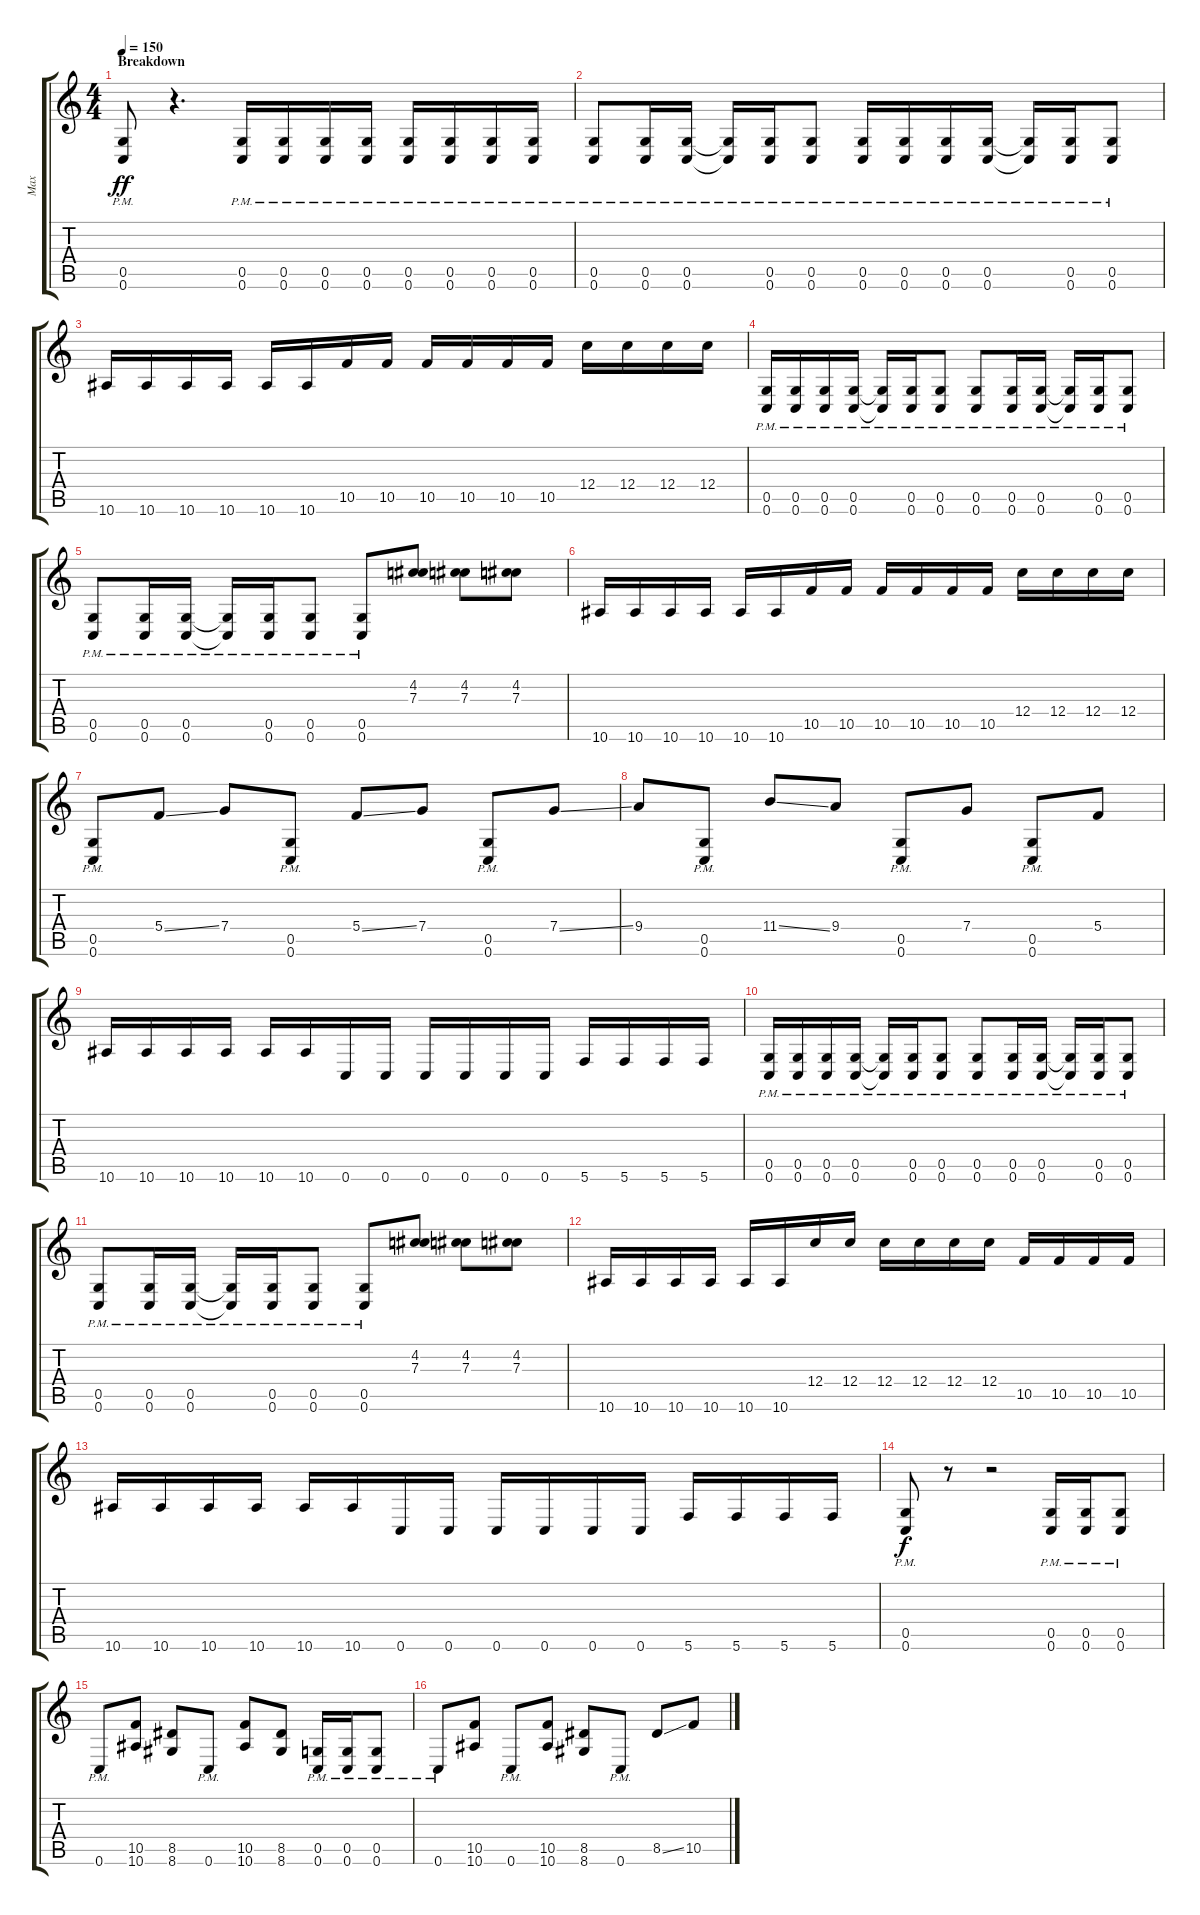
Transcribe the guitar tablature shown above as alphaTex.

\track ("Max" "Max") {instrument distortionguitar}
\staff {score tabs}
\tuning (D4 A3 F3 C3 G2 C2) {hide}
\ts (4 4)
\section ("" "Breakdown")
\tempo 150
\clef g2
\ks c
(0.5{pm} 0.6{pm}).8{dy ff} r.4{d} (0.5{pm} 0.6{pm}).16 (0.5{pm} 0.6{pm}).16 (0.5{pm} 0.6{pm}).16 (0.5{pm} 0.6{pm}).16 (0.5{pm} 0.6{pm}).16 (0.5{pm} 0.6{pm}).16 (0.5{pm} 0.6{pm}).16 (0.5{pm} 0.6{pm}).16 |
(0.5{pm} 0.6{pm}).8 (0.5{pm} 0.6{pm}).16 (0.5{pm} 0.6{pm}).16 (0.5{pm t} 0.6{pm t}).16 (0.5{pm} 0.6{pm}).16 (0.5{pm} 0.6{pm}).8 (0.5{pm} 0.6{pm}).16 (0.5{pm} 0.6{pm}).16 (0.5{pm} 0.6{pm}).16 (0.5{pm} 0.6{pm}).16 (0.5{pm t} 0.6{pm t}).16 (0.5{pm} 0.6{pm}).16 (0.5{pm} 0.6{pm}).8 |
10.6.16 10.6.16 10.6.16 10.6.16 10.6.16 10.6.16 10.5.16 10.5.16 10.5.16 10.5.16 10.5.16 10.5.16 12.4.16 12.4.16 12.4.16 12.4.16 |
(0.5{pm} 0.6{pm}).16 (0.5{pm} 0.6{pm}).16 (0.5{pm} 0.6{pm}).16 (0.5{pm} 0.6{pm}).16 (0.5{pm t} 0.6{pm t}).16 (0.5{pm} 0.6{pm}).16 (0.5{pm} 0.6{pm}).8 (0.5{pm} 0.6{pm}).8 (0.5{pm} 0.6{pm}).16 (0.5{pm} 0.6{pm}).16 (0.5{pm t} 0.6{pm t}).16 (0.5{pm} 0.6{pm}).16 (0.5{pm} 0.6{pm}).8 |
(0.5{pm} 0.6{pm}).8 (0.5{pm} 0.6{pm}).16 (0.5{pm} 0.6{pm}).16 (0.5{pm t} 0.6{pm t}).16 (0.5{pm} 0.6{pm}).16 (0.5{pm} 0.6{pm}).8 (0.5{pm} 0.6{pm}).8 (4.2 7.3).8 (4.2 7.3).8 (4.2 7.3).8 |
10.6.16 10.6.16 10.6.16 10.6.16 10.6.16 10.6.16 10.5.16 10.5.16 10.5.16 10.5.16 10.5.16 10.5.16 12.4.16 12.4.16 12.4.16 12.4.16 |
(0.5{pm} 0.6{pm}).8 5.4{ss}.8 7.4.8 (0.5{pm} 0.6{pm}).8 5.4{ss}.8 7.4.8 (0.5{pm} 0.6{pm}).8 7.4{ss}.8 |
9.4.8 (0.5{pm} 0.6{pm}).8 11.4{ss}.8 9.4.8 (0.5{pm} 0.6{pm}).8 7.4.8 (0.5{pm} 0.6{pm}).8 5.4.8 |
10.6.16 10.6.16 10.6.16 10.6.16 10.6.16 10.6.16 0.6.16 0.6.16 0.6.16 0.6.16 0.6.16 0.6.16 5.6.16 5.6.16 5.6.16 5.6.16 |
(0.5{pm} 0.6{pm}).16 (0.5{pm} 0.6{pm}).16 (0.5{pm} 0.6{pm}).16 (0.5{pm} 0.6{pm}).16 (0.5{pm t} 0.6{pm t}).16 (0.5{pm} 0.6{pm}).16 (0.5{pm} 0.6{pm}).8 (0.5{pm} 0.6{pm}).8 (0.5{pm} 0.6{pm}).16 (0.5{pm} 0.6{pm}).16 (0.5{pm t} 0.6{pm t}).16 (0.5{pm} 0.6{pm}).16 (0.5{pm} 0.6{pm}).8 |
(0.5{pm} 0.6{pm}).8 (0.5{pm} 0.6{pm}).16 (0.5{pm} 0.6{pm}).16 (0.5{pm t} 0.6{pm t}).16 (0.5{pm} 0.6{pm}).16 (0.5{pm} 0.6{pm}).8 (0.5{pm} 0.6{pm}).8 (4.2 7.3).8 (4.2 7.3).8 (4.2 7.3).8 |
10.6.16 10.6.16 10.6.16 10.6.16 10.6.16 10.6.16 12.4.16 12.4.16 12.4.16 12.4.16 12.4.16 12.4.16 10.5.16 10.5.16 10.5.16 10.5.16 |
10.6.16 10.6.16 10.6.16 10.6.16 10.6.16 10.6.16 0.6.16 0.6.16 0.6.16 0.6.16 0.6.16 0.6.16 5.6.16 5.6.16 5.6.16 5.6.16 |
(0.5{pm} 0.6{pm}).8{dy f} r.8 r.2 (0.5{pm} 0.6{pm}).16 (0.5{pm} 0.6{pm}).16 (0.5{pm} 0.6{pm}).8 |
0.6{pm}.8 (10.5 10.6).8 (8.5 8.6).8 0.6{pm}.8 (10.5 10.6).8 (8.5 8.6).8 (0.5{pm} 0.6{pm}).16 (0.5{pm} 0.6{pm}).16 (0.5{pm} 0.6{pm}).8 |
0.6{pm}.8 (10.5 10.6).8 0.6{pm}.8 (10.5 10.6).8 (8.5 8.6).8 0.6{pm}.8 8.5{ss}.8 10.5.8
